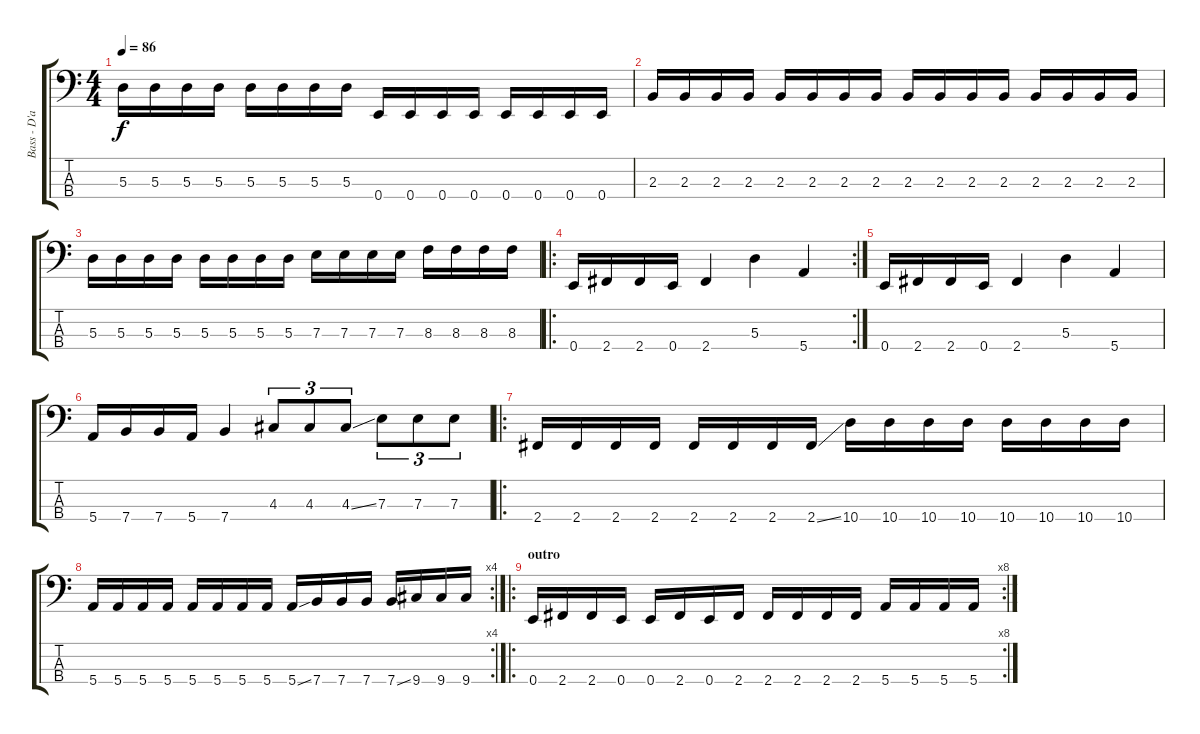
\track ("Bass - D'arcy" "Bass - D'a") {instrument electricbassfinger}
\staff {score tabs}
\tuning (G2 D2 A1 E1) {hide}
\ts (4 4)
\tempo 86
\clef f4
\ks c
5.3.16{dy f} 5.3.16 5.3.16 5.3.16 5.3.16 5.3.16 5.3.16 5.3.16 0.4.16 0.4.16 0.4.16 0.4.16 0.4.16 0.4.16 0.4.16 0.4.16 |
2.3.16 2.3.16 2.3.16 2.3.16 2.3.16 2.3.16 2.3.16 2.3.16 2.3.16 2.3.16 2.3.16 2.3.16 2.3.16 2.3.16 2.3.16 2.3.16 |
5.3.16 5.3.16 5.3.16 5.3.16 5.3.16 5.3.16 5.3.16 5.3.16 7.3.16 7.3.16 7.3.16 7.3.16 8.3.16 8.3.16 8.3.16 8.3.16 |
\ro
\rc 2
0.4.16 2.4.16 2.4.16 0.4.16 2.4.4 5.3.4 5.4.4 |
0.4.16 2.4.16 2.4.16 0.4.16 2.4.4 5.3.4 5.4.4 |
5.4.16 7.4.16 7.4.16 5.4.16 7.4.4 4.3.8{tu (3 2)} 4.3.8{tu (3 2)} 4.3{ss}.8{tu (3 2)} 7.3.8{tu (3 2)} 7.3.8{tu (3 2)} 7.3.8{tu (3 2)} |
\ro
2.4.16 2.4.16 2.4.16 2.4.16 2.4.16 2.4.16 2.4.16 2.4{ss}.16 10.4.16 10.4.16 10.4.16 10.4.16 10.4.16 10.4.16 10.4.16 10.4.16 |
\rc 4
5.4.16 5.4.16 5.4.16 5.4.16 5.4.16 5.4.16 5.4.16 5.4.16 5.4{ss}.16 7.4.16 7.4.16 7.4.16 7.4{ss}.16 9.4.16 9.4.16 9.4.16 |
\ro
\rc 8
\section ("" "outro")
0.4.16 2.4.16 2.4.16 0.4.16 0.4.16 2.4.16 0.4.16 2.4.16 2.4.16 2.4.16 2.4.16 2.4.16 5.4.16 5.4.16 5.4.16 5.4.16
